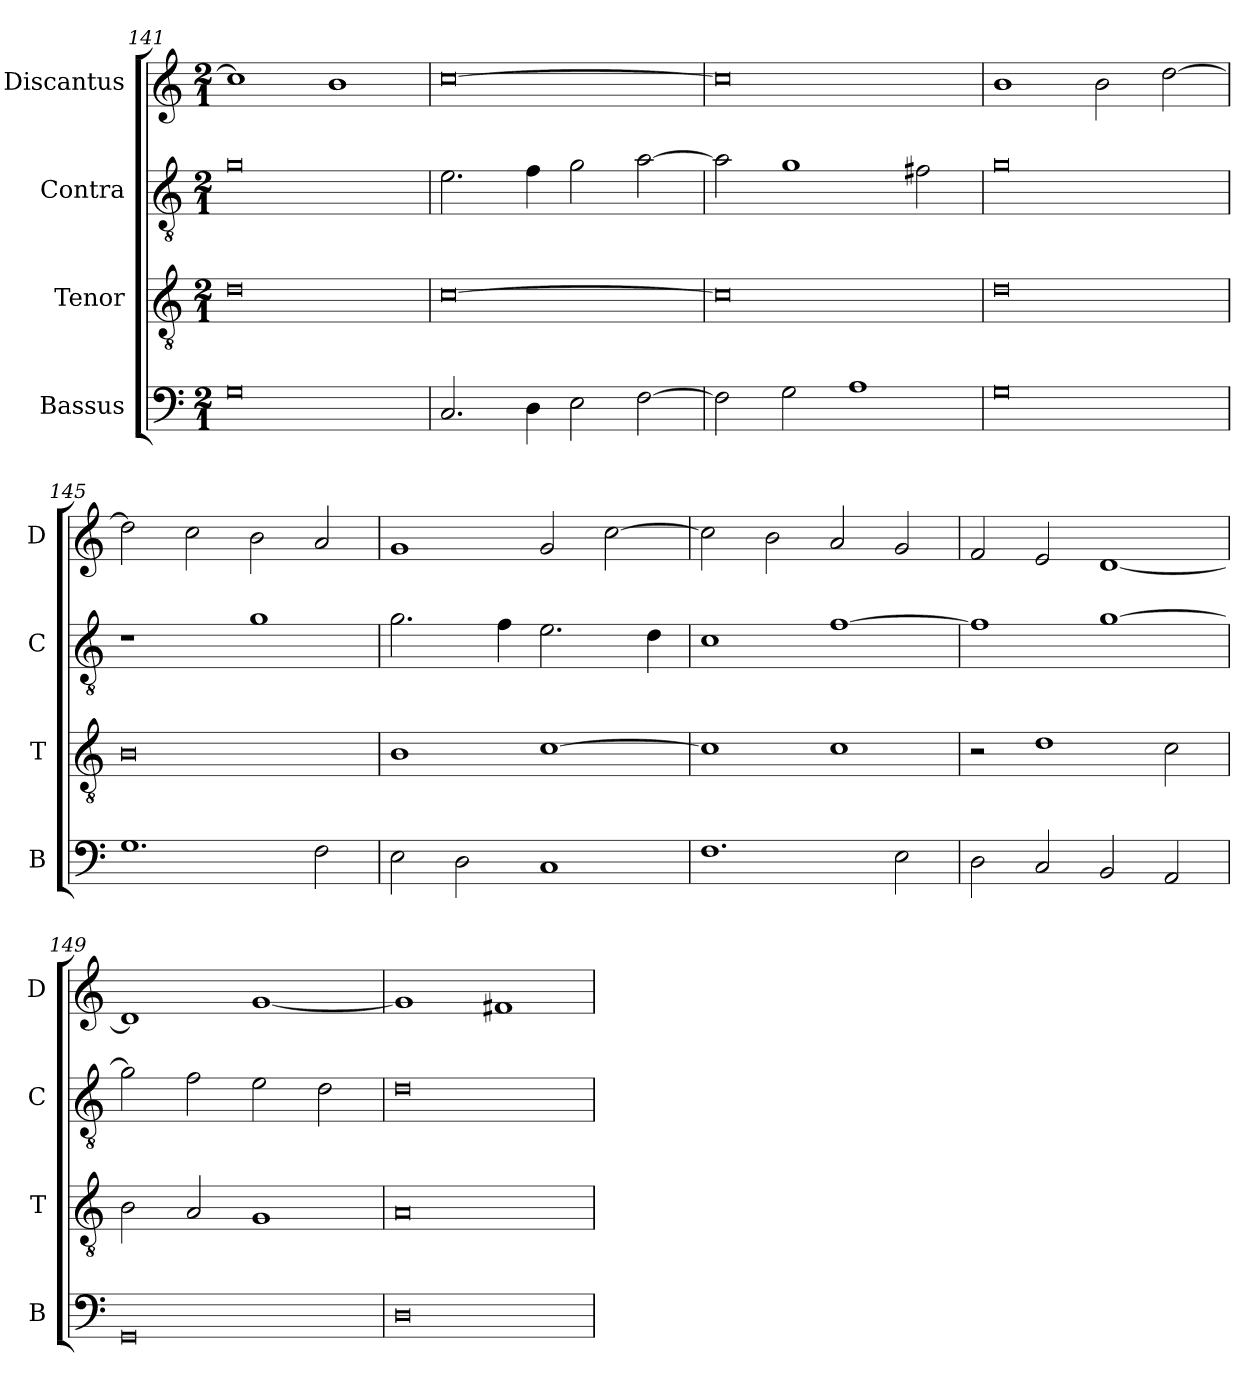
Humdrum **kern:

**kern	**kern	**kern	**kern
*part4	*part3	*part2	*part1
*staff4	*staff3	*staff2	*staff1
*I"Bassus	*I"Tenor	*I"Contra	*I"Discantus
*I'B	*I'T	*I'C	*I'D
*clefF4	*clefGv2	*clefGv2	*clefG2
*k[]	*k[]	*k[]	*k[]
*M2/1	*M2/1	*M2/1	*M2/1
=141	=141	=141	=141
0G	0d	0g	1cc]
.	.	.	1b
=142	=142	=142	=142
2.C/	[0c	2.e\	[0cc
4D\	.	4f\	.
2E\	.	2g\	.
[2F\	.	[2a\	.
=143	=143	=143	=143
2F\]	0c]	2a\]	0cc]
2G\	.	1g	.
1A	.	.	.
.	.	2f#X\	.
=144	=144	=144	=144
0G	0d	0g	1b
.	.	.	2b\
.	.	.	[2dd\
=145	=145	=145	=145
1.G	0B	1r	2dd\]
.	.	.	2cc\
.	.	1g	2b\
2F\	.	.	2a/
=146	=146	=146	=146
2E\	1B	2.g\	1g
2D\	.	.	.
.	.	4f\	.
1C	[1c	2.e\	2g/
.	.	.	[2cc\
.	.	4d\	.
=147	=147	=147	=147
1.F	1c]	1c	2cc\]
.	.	.	2b\
.	1c	[1f	2a/
2E\	.	.	2g/
=148	=148	=148	=148
2D\	2r	1f]	2f/
2C/	1d	.	2e/
2BB/	.	[1g	[1d
2AA/	2c\	.	.
=149	=149	=149	=149
0GG	2B\	2g\]	1d]
.	2A/	2f\	.
.	1G	2e\	[1g
.	.	2d\	.
=150	=150	=150	=150
0D	0A	0d	1g]
.	.	.	1f#X
=	=	=	=
*-	*-	*-	*-
